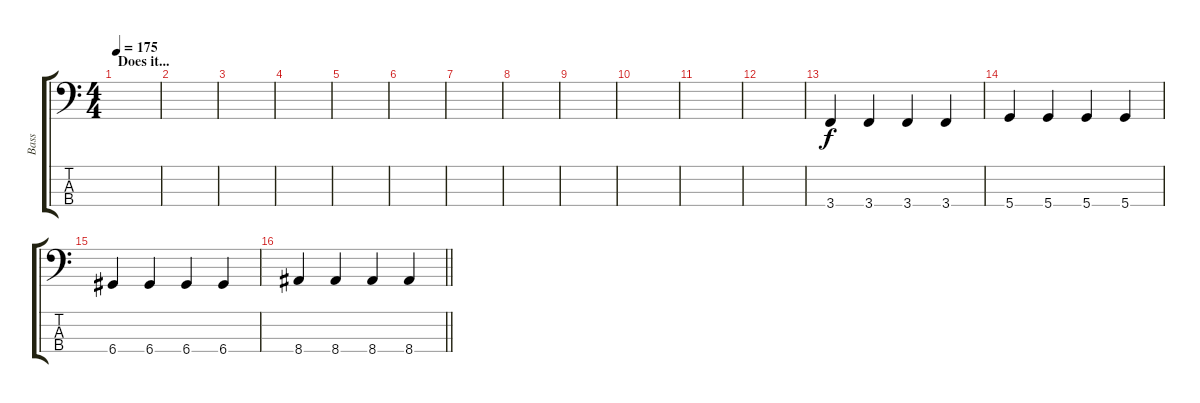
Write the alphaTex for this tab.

\track ("Bass" "Bass") {instrument electricbassfinger}
\staff {score tabs}
\tuning (G2 D2 A1 D1) {hide}
\ts (4 4)
\section ("" "Does it...")
\tempo 175
\clef f4
\ks c
|
|
|
|
|
|
|
|
|
|
|
|
3.4.4 3.4.4 3.4.4 3.4.4 |
5.4.4 5.4.4 5.4.4 5.4.4 |
6.4.4 6.4.4 6.4.4 6.4.4 |
\barLineRight lightlight
8.4.4 8.4.4 8.4.4 8.4.4
